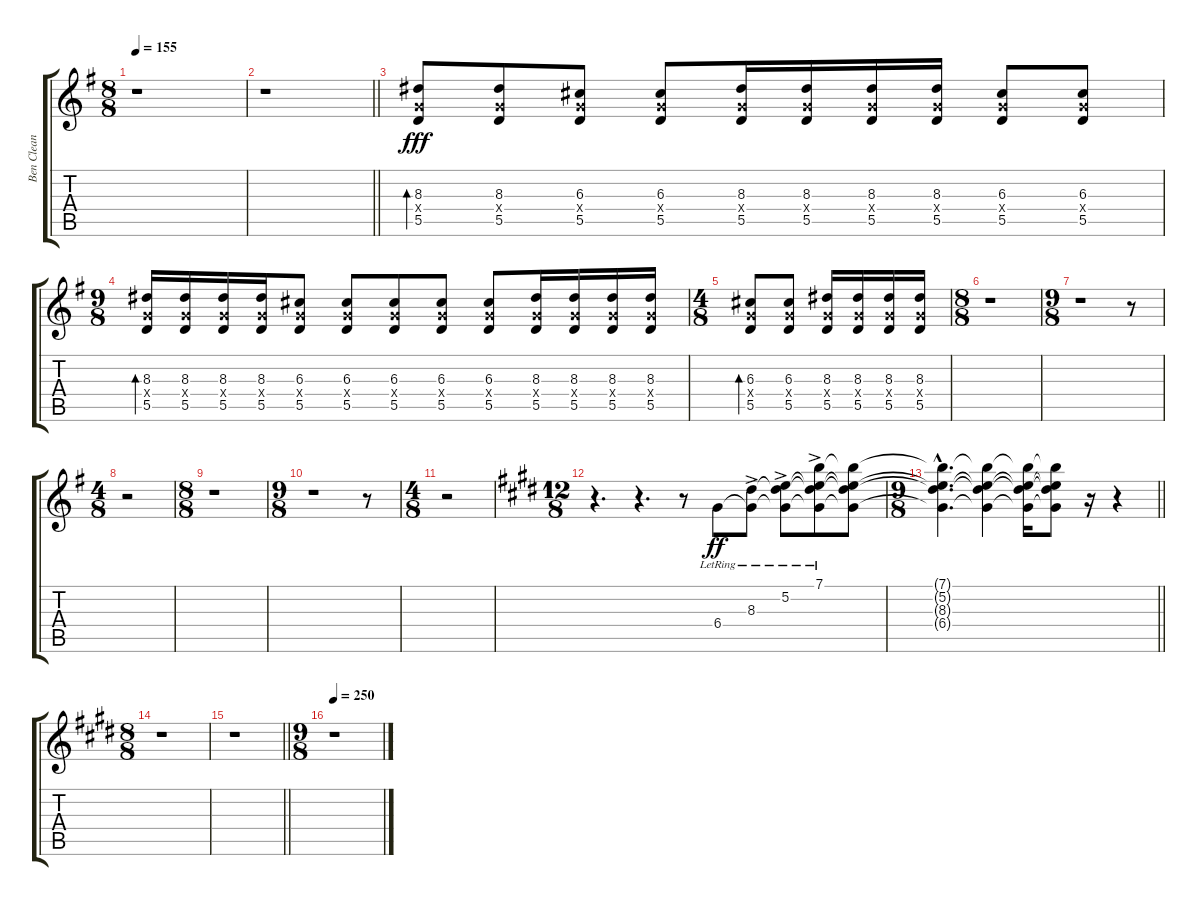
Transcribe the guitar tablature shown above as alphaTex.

\track ("Ben Clean" "Ben Clean") {instrument electricguitarclean}
\staff {score tabs}
\tuning (E4 B3 G3 D3 A2 E2) {hide}
\ts (8 8)
\tempo 155
\clef g2
\ks g
r.1{dy fff} |
\barLineRight lightlight
r.1 |
(8.3 5.4{x} 5.5).8{bd 120} (8.3 5.4{x} 5.5).8 (6.3 5.4{x} 5.5).8 (6.3 5.4{x} 5.5).8 (8.3 5.4{x} 5.5).16 (8.3 5.4{x} 5.5).16 (8.3 5.4{x} 5.5).16 (8.3 5.4{x} 5.5).16 (6.3 5.4{x} 5.5).8 (6.3 5.4{x} 5.5).8 |
\ts (9 8)
(8.3 5.4{x} 5.5).16{bd 120} (8.3 5.4{x} 5.5).16 (8.3 5.4{x} 5.5).16 (8.3 5.4{x} 5.5).16 (6.3 5.4{x} 5.5).8 (6.3 5.4{x} 5.5).8 (6.3 5.4{x} 5.5).8 (6.3 5.4{x} 5.5).8 (6.3 5.4{x} 5.5).8 (8.3 5.4{x} 5.5).16 (8.3 5.4{x} 5.5).16 (8.3 5.4{x} 5.5).16 (8.3 5.4{x} 5.5).16 |
\ts (4 8)
(6.3 5.4{x} 5.5).8{bd 120} (6.3 5.4{x} 5.5).8 (8.3 5.4{x} 5.5).16 (8.3 5.4{x} 5.5).16 (8.3 5.4{x} 5.5).16 (8.3 5.4{x} 5.5).16 |
\ts (8 8)
r.1 |
\ts (9 8)
r.1 r.8 |
\ts (4 8)
r.2 |
\ts (8 8)
r.1 |
\ts (9 8)
r.1 r.8 |
\ts (4 8)
r.2 |
\ts (12 8)
\ks e
r.4{d} r.4{d} r.8 6.4{lr}.8{dy ff} (8.3{ac lr} 6.4{t}).8 (5.2{ac lr} 8.3{t} 6.4{t}).8 (7.1{ac lr} 5.2{t} 8.3{t} 6.4{t}).8 (7.1{t} 5.2{t} 8.3{t} 6.4{t}).8 |
\ts (9 8)
\barLineRight lightlight
(7.1{hac t} 5.2{hac t} 8.3{hac t} 6.4{hac t}).4{d} (7.1{t} 5.2{t} 8.3{t} 6.4{t}).4 (7.1{t} 5.2{t} 8.3{t} 6.4{t}).16 (7.1{t} 5.2{t} 8.3{t} 6.4{t}).8 r.16 r.4 |
\ts (8 8)
r.1 |
\barLineRight lightlight
r.1 |
\ts (9 8)
\tempo 250
r.1
